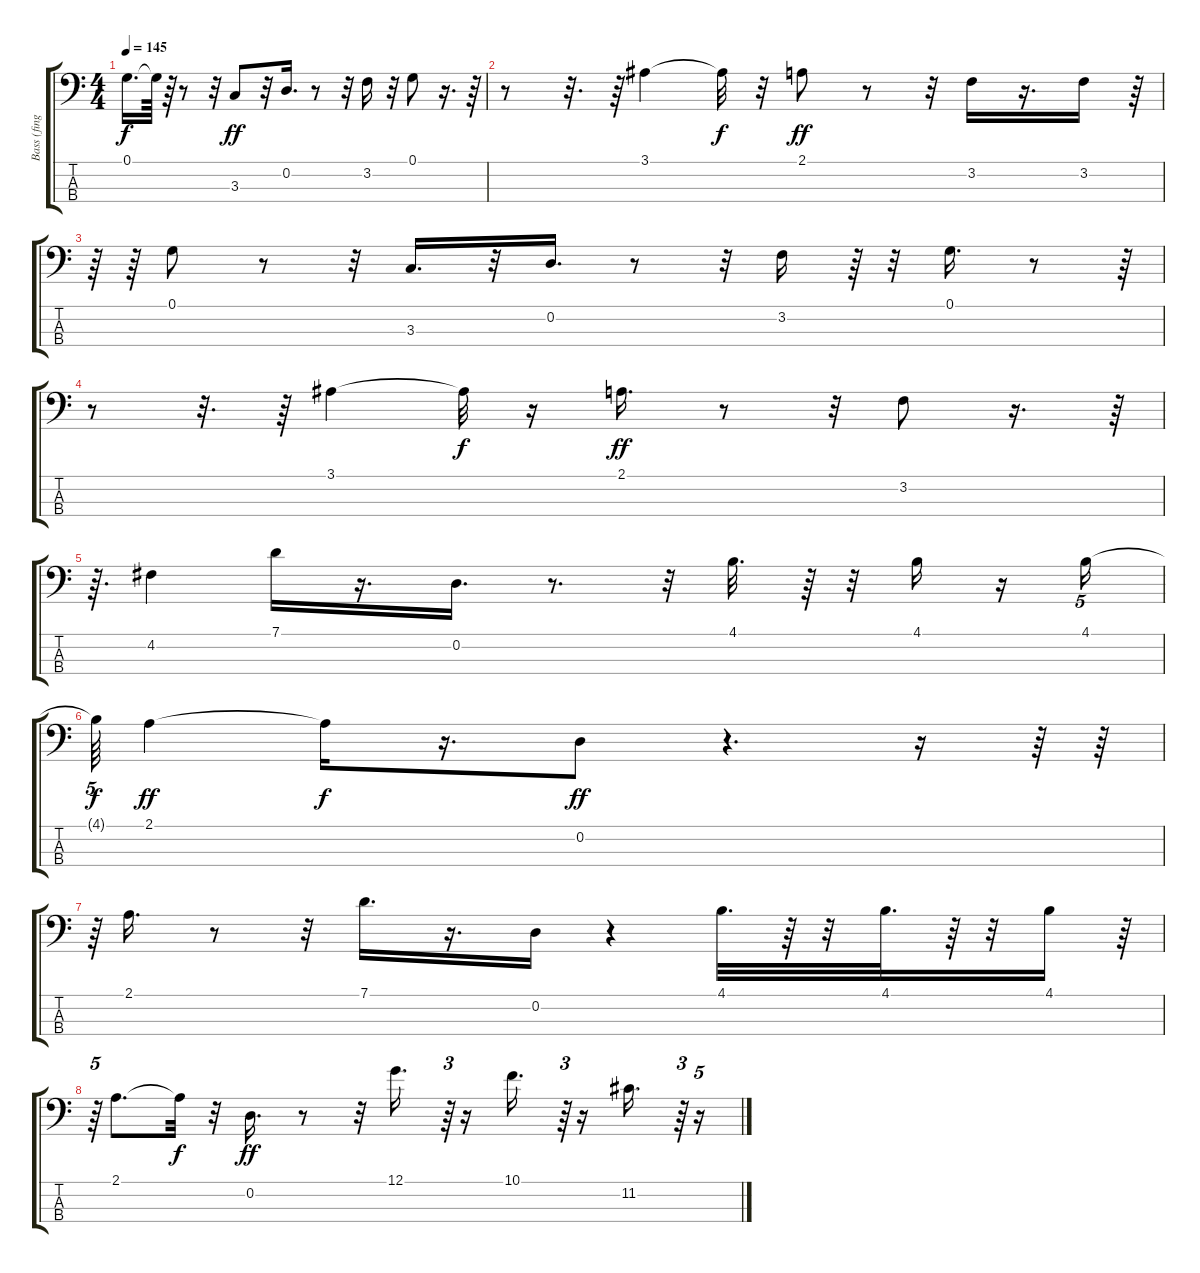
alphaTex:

\track ("Bass (finger)" "Bass (fing") {instrument electricbassfinger}
\staff {score tabs}
\tuning (G2 D2 A1 E1) {hide}
\ts (4 4)
\tempo 145
\clef f4
\ks c
0.1{t}.16{d dy f} 0.1{t}.64 r.64 r.8 r.32 3.3.8{dy ff} r.32 0.2.16{d} r.8 r.32 3.2.16 r.32 0.1.8 r.16{d} r.64 |
r.8 r.32{d} r.64 3.1.4 3.1{t}.32{dy f} r.32 2.1.8{dy ff} r.8 r.32 3.2.16 r.16{d} 3.2.16 r.64 |
r.64 r.64 0.1.8 r.8 r.32 3.3.16{d} r.32 0.2.16{d} r.8 r.32 3.2.16 r.64 r.32 0.1.16{d} r.8 r.64 |
r.8 r.32{d} r.64 3.1.4 3.1{t}.32{dy f} r.16 2.1.16{d dy ff} r.8 r.32 3.2.8 r.16{d} r.64 |
r.64{d} 4.2.4 7.1.16 r.16{d} 0.2.16{d} r.8{d} r.32 4.1.32{d} r.64 r.32 4.1.16 r.16 4.1.16{tu (5 4)} |
4.1{t}.64{tu (5 4) dy f} 2.1.4{dy ff} 2.1{t}.16{dy f} r.16{d} 0.2.8{dy ff} r.4{d} r.16 r.64 r.64 |
r.64{tu (5 4)} 2.1.16{d} r.8 r.32 7.1.16{d} r.16{d} 0.2.16 r.4 4.1.32{d} r.64 r.32 4.1.32{d} r.64 r.32 4.1.16 r.64 |
r.64{tu (5 4)} 2.1.8{d} 2.1{t}.32{dy f} r.32 0.2.16{d dy ff} r.8 r.32 12.1.16{d} r.64{tu (3 2)} r.16 10.1.16{d} r.64{tu (3 2)} r.16 11.2.16{d} r.64{tu (3 2)} r.16{tu (5 4)}
